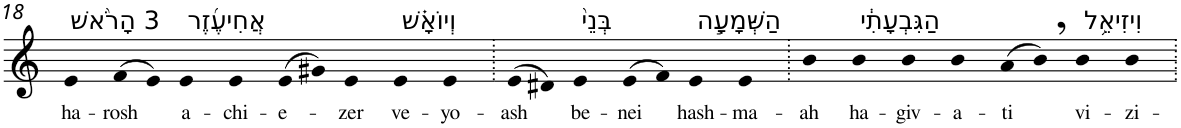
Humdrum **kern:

**kern	**text
*part1	*part1
*staff1	*staff1
*I"Piano	*
*I'Pno	*
!!LO:PB:g=z
*clefG2	*
*k[]	*
=18	=18
!LO:TX:a:t=3 הָרֹ֨אשׁ	!
!	!LO:LY:b
4e	ha-
!	!LO:LY:b
(>8f	-rosh
8e)	.
!LO:TX:a:t=אֲחִיעֶ֜זֶר	!
!	!LO:LY:b
4e	a-
!	!LO:LY:b
4e	-chi-
!	!LO:LY:b
(>8e	-e-
8g#X)	.
!	!LO:LY:b
4e	-zer
!LO:TX:a:t=וְיוֹאָ֗שׁ	!
!	!LO:LY:b
4e	ve-
!	!LO:LY:b
4e	-yo-
=19.	=19.
!	!LO:LY:b
(>8e	-ash
8d#X)	.
!LO:TX:a:t=בְּנֵי֙	!
!	!LO:LY:b
4e	be-
!	!LO:LY:b
(>8e	-nei
8f)	.
!LO:TX:a:t=הַשְּׁמָעָ֣ה	!
!	!LO:LY:b
4e	hash-
!	!LO:LY:b
4e	-ma-
=20.	=20.
!	!LO:LY:b
4b	-ah
!LO:TX:a:t=הַגִּבְעָתִ֔י	!
!	!LO:LY:b
4b	ha-
!	!LO:LY:b
4b	-giv-
!	!LO:LY:b
4b	-a-
!	!LO:LY:b
(>8a	-ti
8b,)	.
!LO:TX:a:t=וִיזִיאֵ֥ל	!
!	!LO:LY:b
4b	vi-
!	!LO:LY:b
4b	-zi-
=.	=.
*-	*-
